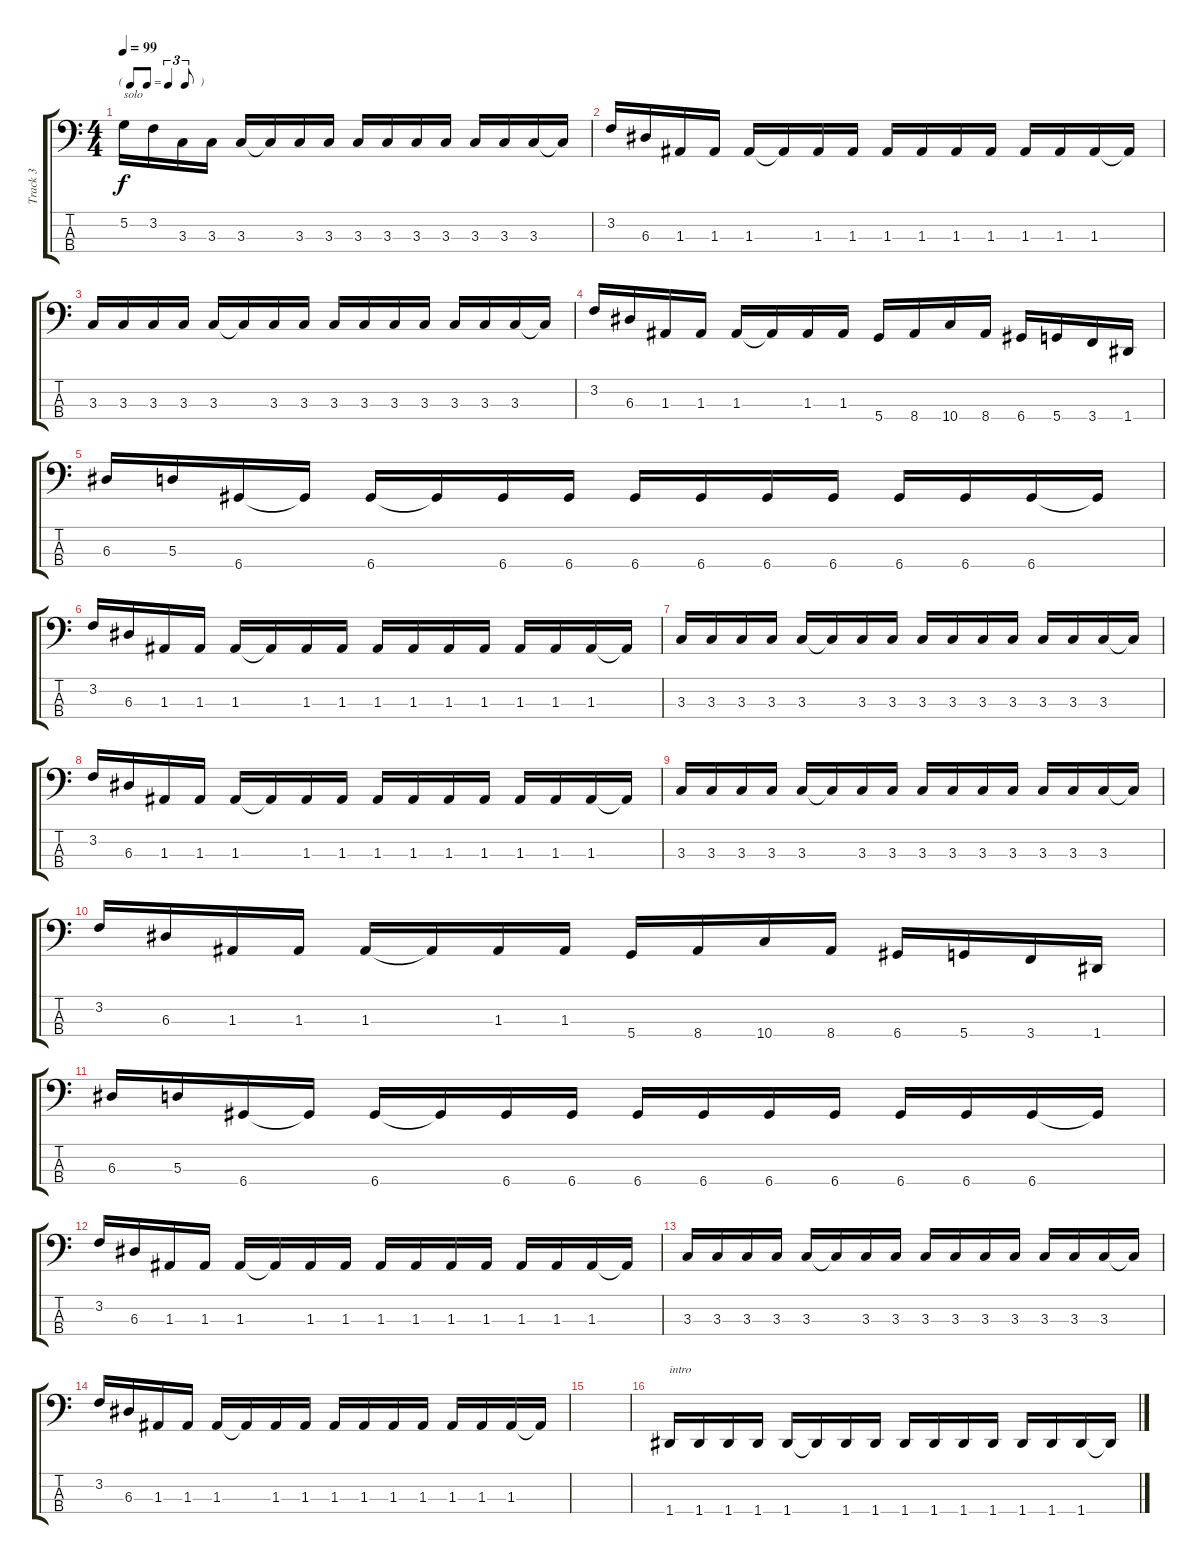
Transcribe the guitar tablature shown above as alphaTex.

\track ("Track 3" "Track 3") {instrument electricbasspick}
\staff {score tabs}
\tuning (G2 D2 A1 D1) {hide}
\ts (4 4)
\tf triplet8th
\tempo 99
\clef f4
\ks c
5.2.16{txt "solo" dy f volume 14 instrument electricbasspick} 3.2.16 3.3.16 3.3.16 3.3.16 3.3{t}.16 3.3.16 3.3.16 3.3.16 3.3.16 3.3.16 3.3.16 3.3.16 3.3.16 3.3.16 3.3{t}.16 |
3.2.16 6.3.16 1.3.16 1.3.16 1.3.16 1.3{t}.16 1.3.16 1.3.16 1.3.16 1.3.16 1.3.16 1.3.16 1.3.16 1.3.16 1.3.16 1.3{t}.16 |
3.3.16 3.3.16 3.3.16 3.3.16 3.3.16 3.3{t}.16 3.3.16 3.3.16 3.3.16 3.3.16 3.3.16 3.3.16 3.3.16 3.3.16 3.3.16 3.3{t}.16 |
3.2.16 6.3.16 1.3.16 1.3.16 1.3.16 1.3{t}.16 1.3.16 1.3.16 5.4.16 8.4.16 10.4.16 8.4.16 6.4.16 5.4.16 3.4.16 1.4.16 |
6.3.16 5.3.16 6.4.16 6.4{t}.16 6.4.16 6.4{t}.16 6.4.16 6.4.16 6.4.16 6.4.16 6.4.16 6.4.16 6.4.16 6.4.16 6.4.16 6.4{t}.16 |
3.2.16 6.3.16 1.3.16 1.3.16 1.3.16 1.3{t}.16 1.3.16 1.3.16 1.3.16 1.3.16 1.3.16 1.3.16 1.3.16 1.3.16 1.3.16 1.3{t}.16 |
3.3.16 3.3.16 3.3.16 3.3.16 3.3.16 3.3{t}.16 3.3.16 3.3.16 3.3.16 3.3.16 3.3.16 3.3.16 3.3.16 3.3.16 3.3.16 3.3{t}.16 |
3.2.16 6.3.16 1.3.16 1.3.16 1.3.16 1.3{t}.16 1.3.16 1.3.16 1.3.16 1.3.16 1.3.16 1.3.16 1.3.16 1.3.16 1.3.16 1.3{t}.16 |
3.3.16 3.3.16 3.3.16 3.3.16 3.3.16 3.3{t}.16 3.3.16 3.3.16 3.3.16 3.3.16 3.3.16 3.3.16 3.3.16 3.3.16 3.3.16 3.3{t}.16 |
3.2.16 6.3.16 1.3.16 1.3.16 1.3.16 1.3{t}.16 1.3.16 1.3.16 5.4.16 8.4.16 10.4.16 8.4.16 6.4.16 5.4.16 3.4.16 1.4.16 |
6.3.16 5.3.16 6.4.16 6.4{t}.16 6.4.16 6.4{t}.16 6.4.16 6.4.16 6.4.16 6.4.16 6.4.16 6.4.16 6.4.16 6.4.16 6.4.16 6.4{t}.16 |
3.2.16 6.3.16 1.3.16 1.3.16 1.3.16 1.3{t}.16 1.3.16 1.3.16 1.3.16 1.3.16 1.3.16 1.3.16 1.3.16 1.3.16 1.3.16 1.3{t}.16 |
3.3.16 3.3.16 3.3.16 3.3.16 3.3.16 3.3{t}.16 3.3.16 3.3.16 3.3.16 3.3.16 3.3.16 3.3.16 3.3.16 3.3.16 3.3.16 3.3{t}.16 |
3.2.16 6.3.16 1.3.16 1.3.16 1.3.16 1.3{t}.16 1.3.16 1.3.16 1.3.16 1.3.16 1.3.16 1.3.16 1.3.16 1.3.16 1.3.16 1.3{t}.16 |
|
1.4.16{txt "intro" volume 16} 1.4.16 1.4.16 1.4.16 1.4.16 1.4{t}.16 1.4.16 1.4.16 1.4.16 1.4.16 1.4.16 1.4.16 1.4.16 1.4.16 1.4.16 1.4{t}.16
